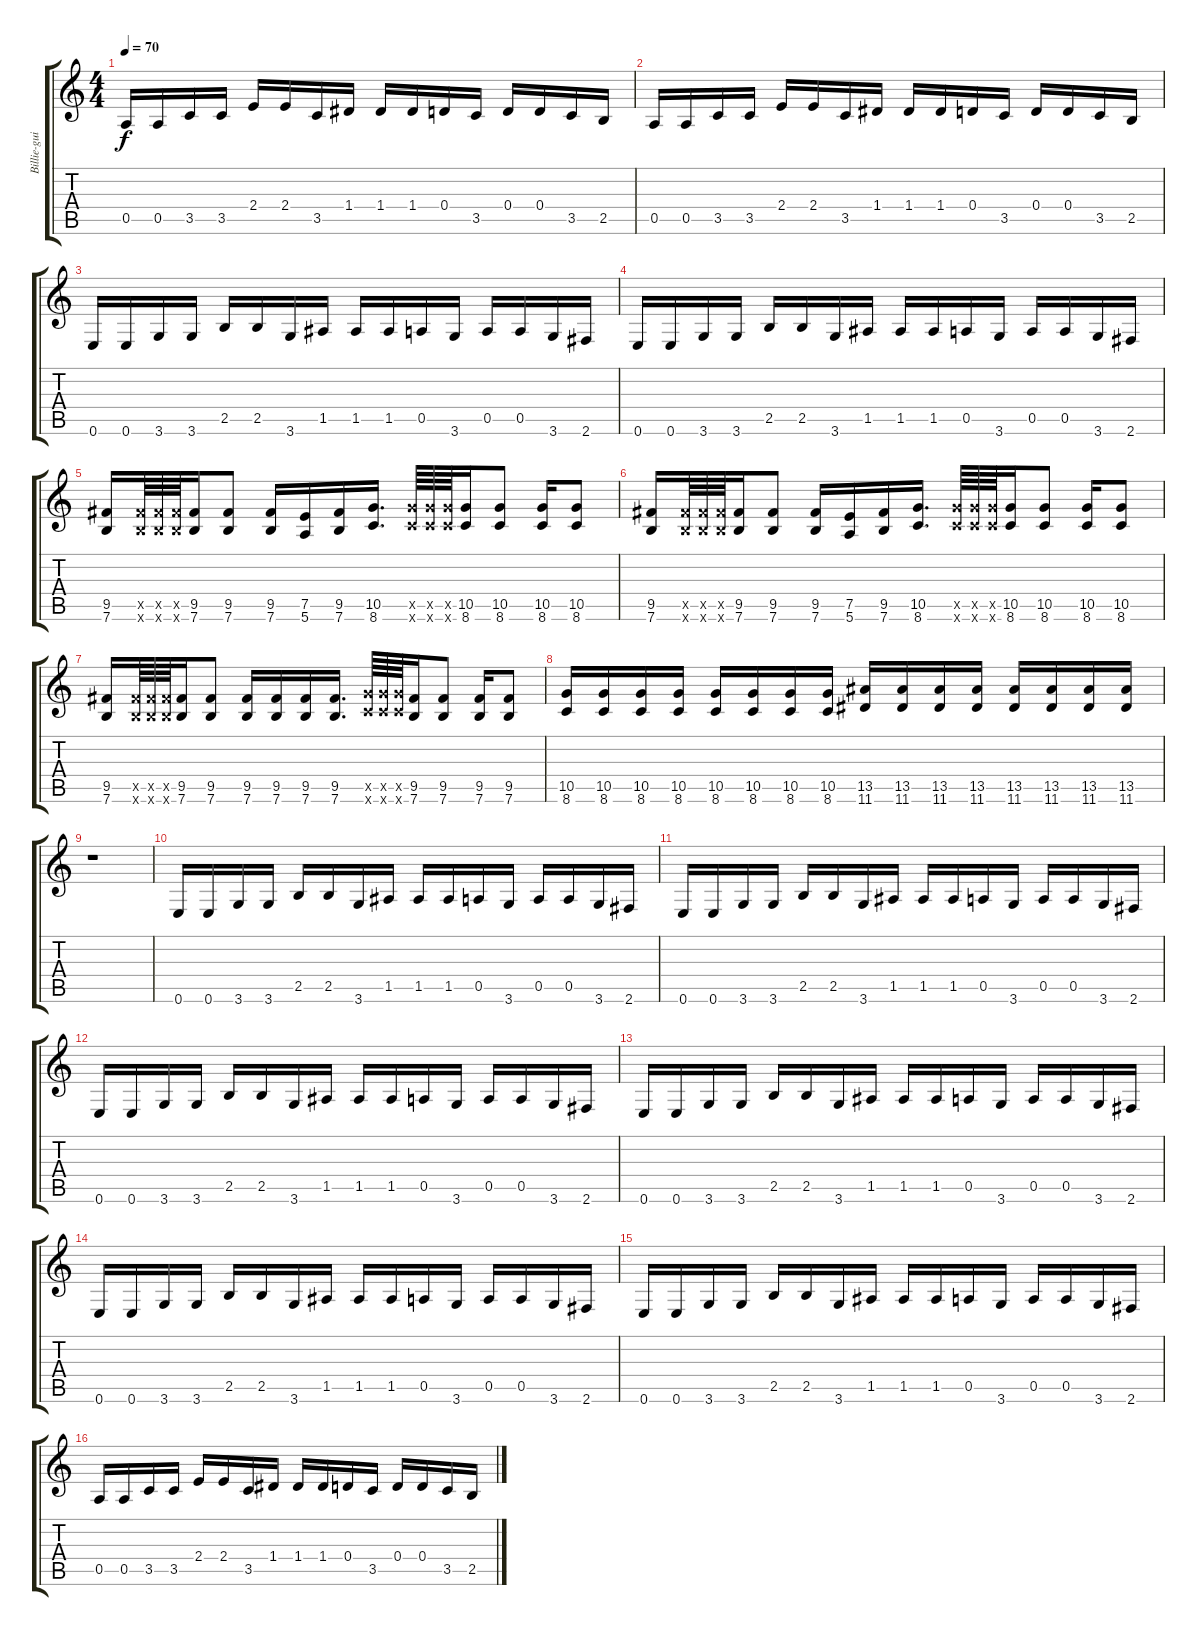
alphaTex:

\track ("Billie-guitar2" "Billie-gui") {instrument distortionguitar}
\staff {score tabs}
\tuning (E4 B3 G3 D3 A2 E2) {hide}
\ts (4 4)
\tempo 70
\clef g2
\ks c
0.5.16{dy f} 0.5.16 3.5.16 3.5.16 2.4.16 2.4.16 3.5.16 1.4.16 1.4.16 1.4.16 0.4.16 3.5.16 0.4.16 0.4.16 3.5.16 2.5.16 |
0.5.16 0.5.16 3.5.16 3.5.16 2.4.16 2.4.16 3.5.16 1.4.16 1.4.16 1.4.16 0.4.16 3.5.16 0.4.16 0.4.16 3.5.16 2.5.16 |
0.6.16 0.6.16 3.6.16 3.6.16 2.5.16 2.5.16 3.6.16 1.5.16 1.5.16 1.5.16 0.5.16 3.6.16 0.5.16 0.5.16 3.6.16 2.6.16 |
0.6.16 0.6.16 3.6.16 3.6.16 2.5.16 2.5.16 3.6.16 1.5.16 1.5.16 1.5.16 0.5.16 3.6.16 0.5.16 0.5.16 3.6.16 2.6.16 |
(9.5 7.6).16 (9.5{x} 7.6{x}).64 (9.5{x} 7.6{x}).64 (9.5{x} 7.6{x}).64 (9.5 7.6).16 (9.5 7.6).8 (9.5 7.6).16 (7.5 5.6).16 (9.5 7.6).16 (10.5 8.6).16{d} (10.5{x} 8.6{x}).64 (10.5{x} 8.6{x}).64 (10.5{x} 8.6{x}).64 (10.5 8.6).16 (10.5 8.6).8 (10.5 8.6).16 (10.5 8.6).8 |
(9.5 7.6).16 (9.5{x} 7.6{x}).64 (9.5{x} 7.6{x}).64 (9.5{x} 7.6{x}).64 (9.5 7.6).16 (9.5 7.6).8 (9.5 7.6).16 (7.5 5.6).16 (9.5 7.6).16 (10.5 8.6).16{d} (10.5{x} 8.6{x}).64 (10.5{x} 8.6{x}).64 (10.5{x} 8.6{x}).64 (10.5 8.6).16 (10.5 8.6).8 (10.5 8.6).16 (10.5 8.6).8 |
(9.5 7.6).16 (9.5{x} 7.6{x}).64 (9.5{x} 7.6{x}).64 (9.5{x} 7.6{x}).64 (9.5 7.6).16 (9.5 7.6).8 (9.5 7.6).16 (9.5 7.6).16 (9.5 7.6).16 (9.5 7.6).16{d} (10.5{x} 8.6{x}).64 (10.5{x} 8.6{x}).64 (10.5{x} 8.6{x}).64 (9.5 7.6).16 (9.5 7.6).8 (9.5 7.6).16 (9.5 7.6).8 |
(10.5 8.6).16 (10.5 8.6).16 (10.5 8.6).16 (10.5 8.6).16 (10.5 8.6).16 (10.5 8.6).16 (10.5 8.6).16 (10.5 8.6).16 (13.5 11.6).16 (13.5 11.6).16 (13.5 11.6).16 (13.5 11.6).16 (13.5 11.6).16 (13.5 11.6).16 (13.5 11.6).16 (13.5 11.6).16 |
r.1 |
0.6.16 0.6.16 3.6.16 3.6.16 2.5.16 2.5.16 3.6.16 1.5.16 1.5.16 1.5.16 0.5.16 3.6.16 0.5.16 0.5.16 3.6.16 2.6.16 |
0.6.16 0.6.16 3.6.16 3.6.16 2.5.16 2.5.16 3.6.16 1.5.16 1.5.16 1.5.16 0.5.16 3.6.16 0.5.16 0.5.16 3.6.16 2.6.16 |
0.6.16 0.6.16 3.6.16 3.6.16 2.5.16 2.5.16 3.6.16 1.5.16 1.5.16 1.5.16 0.5.16 3.6.16 0.5.16 0.5.16 3.6.16 2.6.16 |
0.6.16 0.6.16 3.6.16 3.6.16 2.5.16 2.5.16 3.6.16 1.5.16 1.5.16 1.5.16 0.5.16 3.6.16 0.5.16 0.5.16 3.6.16 2.6.16 |
0.6.16 0.6.16 3.6.16 3.6.16 2.5.16 2.5.16 3.6.16 1.5.16 1.5.16 1.5.16 0.5.16 3.6.16 0.5.16 0.5.16 3.6.16 2.6.16 |
0.6.16 0.6.16 3.6.16 3.6.16 2.5.16 2.5.16 3.6.16 1.5.16 1.5.16 1.5.16 0.5.16 3.6.16 0.5.16 0.5.16 3.6.16 2.6.16 |
0.5.16 0.5.16 3.5.16 3.5.16 2.4.16 2.4.16 3.5.16 1.4.16 1.4.16 1.4.16 0.4.16 3.5.16 0.4.16 0.4.16 3.5.16 2.5.16
